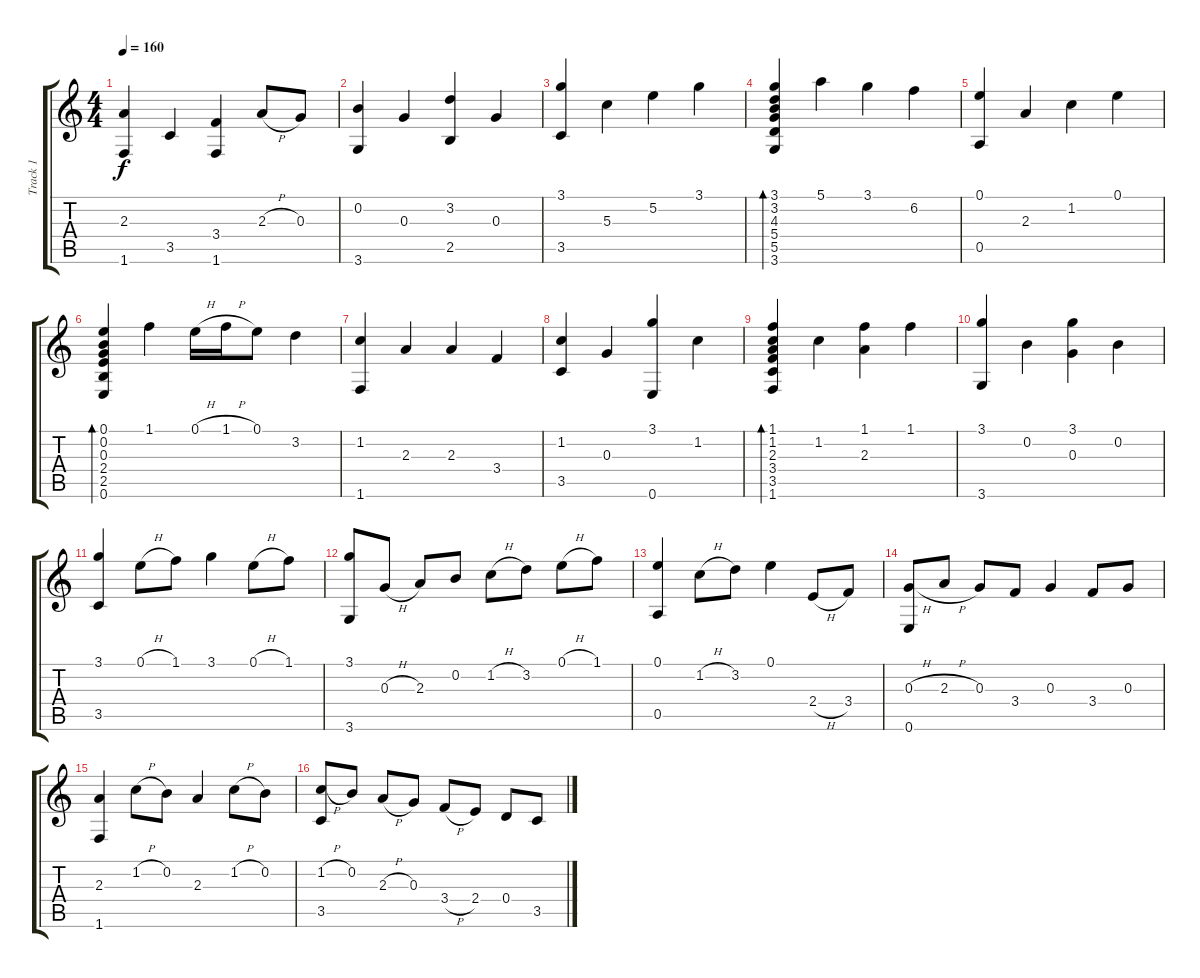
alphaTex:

\track ("Track 1" "Track 1") {instrument acousticguitarnylon}
\staff {score tabs}
\tuning (E4 B3 G3 D3 A2 E2) {hide}
\ts (4 4)
\tempo 160
\clef g2
\ks c
(2.3 1.6).4{dy f} 3.5.4 (3.4 1.6).4 2.3{h}.8 0.3.8 |
(0.2 3.6).4 0.3.4 (3.2 2.5).4 0.3.4 |
(3.1 3.5).4 5.3.4 5.2.4 3.1.4 |
(3.1 3.2 4.3 5.4 5.5 3.6).4{bd 120} 5.1.4 3.1.4 6.2.4 |
(0.1 0.5).4 2.3.4 1.2.4 0.1.4 |
(0.1 0.2 0.3 2.4 2.5 0.6).4{bd 120} 1.1.4 0.1{h}.16 1.1{h}.16 0.1.8 3.2.4 |
(1.2 1.6).4 2.3.4 2.3.4 3.4.4 |
(1.2 3.5).4 0.3.4 (3.1 0.6).4 1.2.4 |
(1.1 1.2 2.3 3.4 3.5 1.6).4{bd 120} 1.2.4 (1.1 2.3).4 1.1.4 |
(3.1 3.6).4 0.2.4 (3.1 0.3).4 0.2.4 |
(3.1 3.5).4 0.1{h}.8 1.1.8 3.1.4 0.1{h}.8 1.1.8 |
(3.1 3.6).8 0.3{h}.8 2.3.8 0.2.8 1.2{h}.8 3.2.8 0.1{h}.8 1.1.8 |
(0.1 0.5).4 1.2{h}.8 3.2.8 0.1.4 2.4{h}.8 3.4.8 |
(0.3{h} 0.6).8 2.3{h}.8 0.3.8 3.4.8 0.3.4 3.4.8 0.3.8 |
(2.3 1.6).4 1.2{h}.8 0.2.8 2.3.4 1.2{h}.8 0.2.8 |
(1.2{h} 3.5).8 0.2.8 2.3{h}.8 0.3.8 3.4{h}.8 2.4.8 0.4.8 3.5.8
